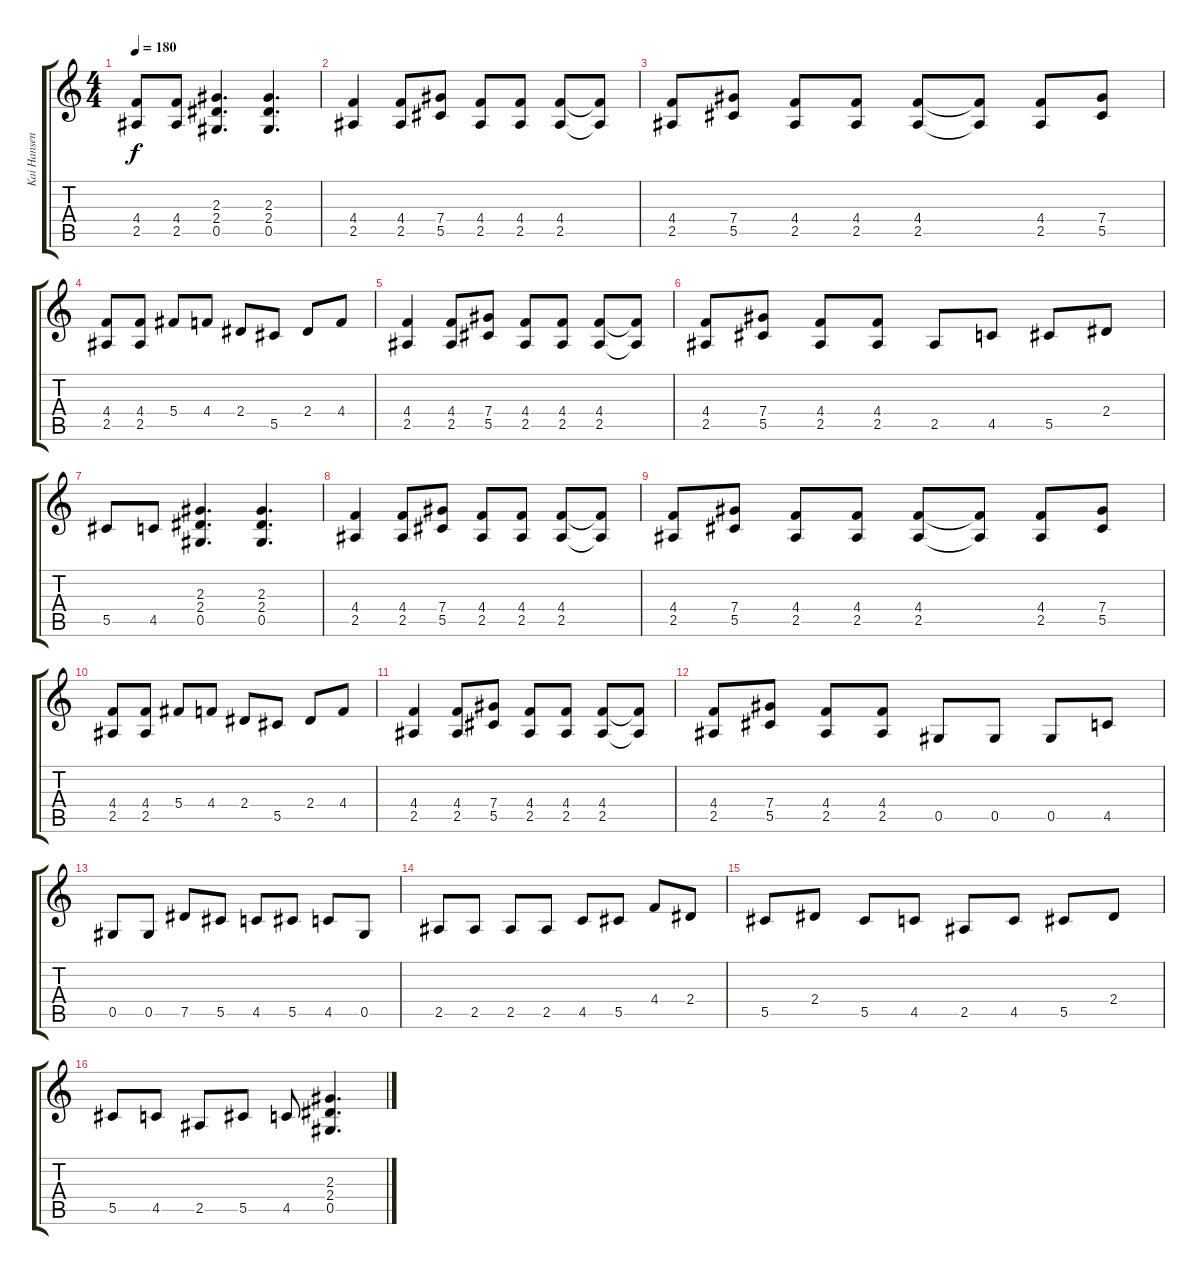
\track ("Kai Hansen" "Kai Hansen") {instrument electricguitarclean}
\staff {score tabs}
\tuning (Eb4 Bb3 Gb3 Db3 Ab2 Eb2) {hide}
\ts (4 4)
\tempo 180
\clef g2
\ks c
(4.4 2.5).8{dy f} (4.4 2.5).8 (2.3 2.4 0.5).4{d} (2.3 2.4 0.5).4{d} |
(4.4 2.5).4 (4.4 2.5).8 (7.4 5.5).8 (4.4 2.5).8 (4.4 2.5).8 (4.4 2.5).8 (4.4{t} 2.5{t}).8 |
(4.4 2.5).8 (7.4 5.5).8 (4.4 2.5).8 (4.4 2.5).8 (4.4 2.5).8 (4.4{t} 2.5{t}).8 (4.4 2.5).8 (7.4 5.5).8 |
(4.4 2.5).8 (4.4 2.5).8 5.4.8 4.4.8 2.4.8 5.5.8 2.4.8 4.4.8 |
(4.4 2.5).4 (4.4 2.5).8 (7.4 5.5).8 (4.4 2.5).8 (4.4 2.5).8 (4.4 2.5).8 (4.4{t} 2.5{t}).8 |
(4.4 2.5).8 (7.4 5.5).8 (4.4 2.5).8 (4.4 2.5).8 2.5.8 4.5.8 5.5.8 2.4.8 |
5.5.8 4.5.8 (2.3 2.4 0.5).4{d} (2.3 2.4 0.5).4{d} |
(4.4 2.5).4 (4.4 2.5).8 (7.4 5.5).8 (4.4 2.5).8 (4.4 2.5).8 (4.4 2.5).8 (4.4{t} 2.5{t}).8 |
(4.4 2.5).8 (7.4 5.5).8 (4.4 2.5).8 (4.4 2.5).8 (4.4 2.5).8 (4.4{t} 2.5{t}).8 (4.4 2.5).8 (7.4 5.5).8 |
(4.4 2.5).8 (4.4 2.5).8 5.4.8 4.4.8 2.4.8 5.5.8 2.4.8 4.4.8 |
(4.4 2.5).4 (4.4 2.5).8 (7.4 5.5).8 (4.4 2.5).8 (4.4 2.5).8 (4.4 2.5).8 (4.4{t} 2.5{t}).8 |
(4.4 2.5).8 (7.4 5.5).8 (4.4 2.5).8 (4.4 2.5).8 0.5.8 0.5.8 0.5.8 4.5.8 |
0.5.8 0.5.8 7.5.8 5.5.8 4.5.8 5.5.8 4.5.8 0.5.8 |
2.5.8 2.5.8 2.5.8 2.5.8 4.5.8 5.5.8 4.4.8 2.4.8 |
5.5.8 2.4.8 5.5.8 4.5.8 2.5.8 4.5.8 5.5.8 2.4.8 |
5.5.8 4.5.8 2.5.8 5.5.8 4.5.8 (2.3 2.4 0.5).4{d}
